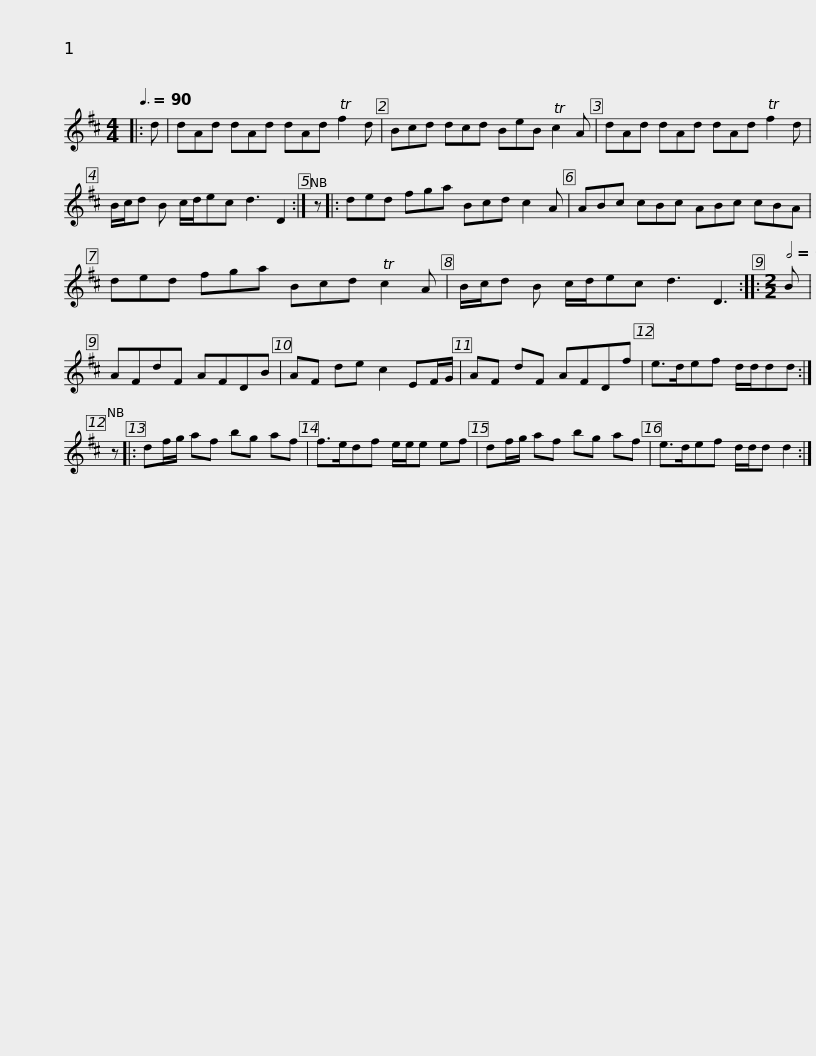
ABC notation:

X:1
L:1/8
Q:3/8=90
M:4/4
I:linebreak $
K:D
V:1 treble
V:1
|: d | dAd dAd dAd Tf2 d | Bcd dcd BeB Tc2 A | dAd dAd dAd Tf2 d |$ B/c/d B c/d/ec d3 D2 :| %5
 z |: ded fga Bcd c2 A | ABc cBc ABc cBA |$ ded fga Bcd Tc2 A | B/c/d B c/d/ec d3 D3 :: %10
[M:2/2][Q:1/2=60] B | AFdF AFDB | AF de c2 EF/G/ |$ AF dF AFDf | e>def d/d/dd :| %15
 z |: df/g/ af bg af | f>edf e/e/e ef |$ df/g/ af bg af | e>def d/d/d d2 :| %20
